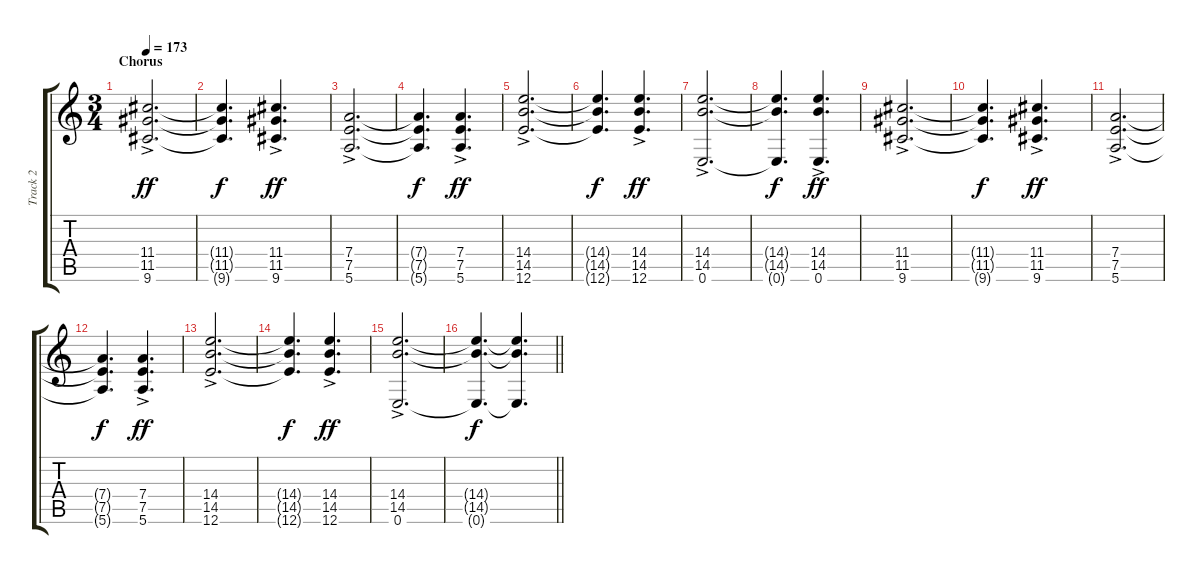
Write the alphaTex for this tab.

\track ("Track 2" "Track 2") {instrument electricguitarjazz}
\staff {score tabs}
\tuning (E4 B3 G3 D3 A2 E2) {hide}
\ts (3 4)
\section ("" "Chorus")
\tempo 173
\clef g2
\ks c
(11.4{ac} 11.5{ac} 9.6{ac}).2{d dy ff instrument overdrivenguitar} |
(11.4{t} 11.5{t} 9.6{t}).4{d dy f} (11.4{ac} 11.5{ac} 9.6{ac}).4{d dy ff} |
(7.4{ac} 7.5{ac} 5.6{ac}).2{d} |
(7.4{t} 7.5{t} 5.6{t}).4{d dy f} (7.4{ac} 7.5{ac} 5.6{ac}).4{d dy ff} |
(14.4{ac} 14.5{ac} 12.6{ac}).2{d instrument overdrivenguitar} |
(14.4{t} 14.5{t} 12.6{t}).4{d dy f} (14.4{ac} 14.5{ac} 12.6{ac}).4{d dy ff} |
(14.4{ac} 14.5{ac} 0.6{ac}).2{d} |
(14.4{t} 14.5{t} 0.6{t}).4{d dy f} (14.4{ac} 14.5{ac} 0.6{ac}).4{d dy ff} |
(11.4{ac} 11.5{ac} 9.6{ac}).2{d instrument overdrivenguitar} |
(11.4{t} 11.5{t} 9.6{t}).4{d dy f} (11.4{ac} 11.5{ac} 9.6{ac}).4{d dy ff} |
(7.4{ac} 7.5{ac} 5.6{ac}).2{d} |
(7.4{t} 7.5{t} 5.6{t}).4{d dy f} (7.4{ac} 7.5{ac} 5.6{ac}).4{d dy ff} |
(14.4{ac} 14.5{ac} 12.6{ac}).2{d instrument overdrivenguitar} |
(14.4{t} 14.5{t} 12.6{t}).4{d dy f} (14.4{ac} 14.5{ac} 12.6{ac}).4{d dy ff} |
(14.4{ac} 14.5{ac} 0.6{ac}).2{d} |
\barLineRight lightlight
(14.4{t} 14.5{t} 0.6{t}).4{d dy f} (14.4{t} 14.5{t} 0.6{t}).4{d}
